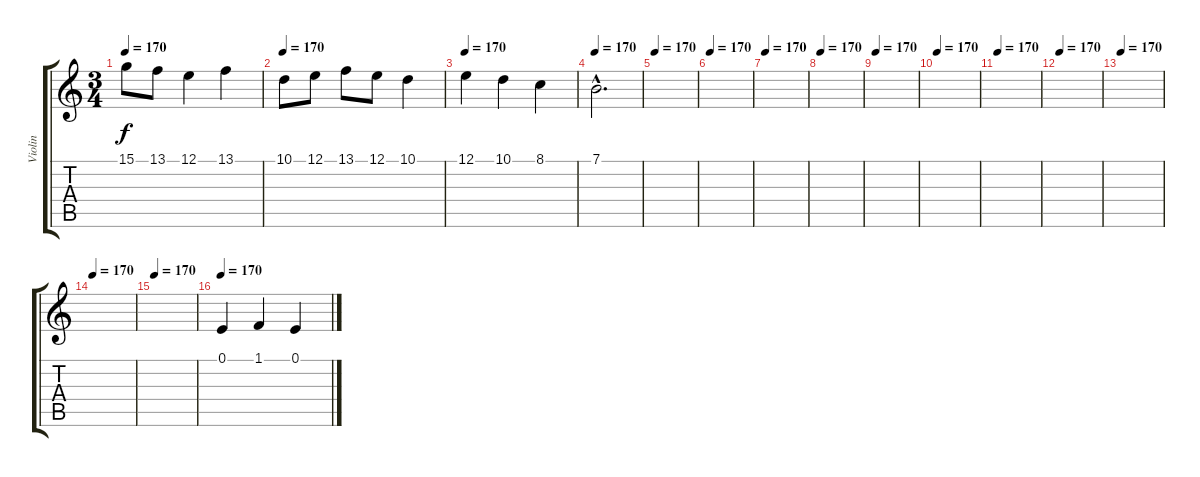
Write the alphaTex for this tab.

\track ("Violin" "Violin") {instrument violin}
\staff {score tabs}
\tuning (E4 B3 G3 D3 A2 E2) {hide}
\ts (3 4)
\tempo 170
\clef g2
\ks c
15.1.8{dy f} 13.1.8 12.1.4 13.1.4 |
\tempo 170
10.1.8 12.1.8 13.1.8 12.1.8 10.1.4 |
\tempo 170
12.1.4 10.1.4 8.1.4 |
\tempo 170
7.1{hac}.2{d} |
\tempo 170
|
\tempo 170
|
\tempo 170
|
\tempo 170
|
\tempo 170
|
\tempo 170
|
\tempo 170
|
\tempo 170
|
\tempo 170
|
\tempo 170
|
\tempo 170
|
\tempo 170
0.1.4 1.1.4 0.1.4
